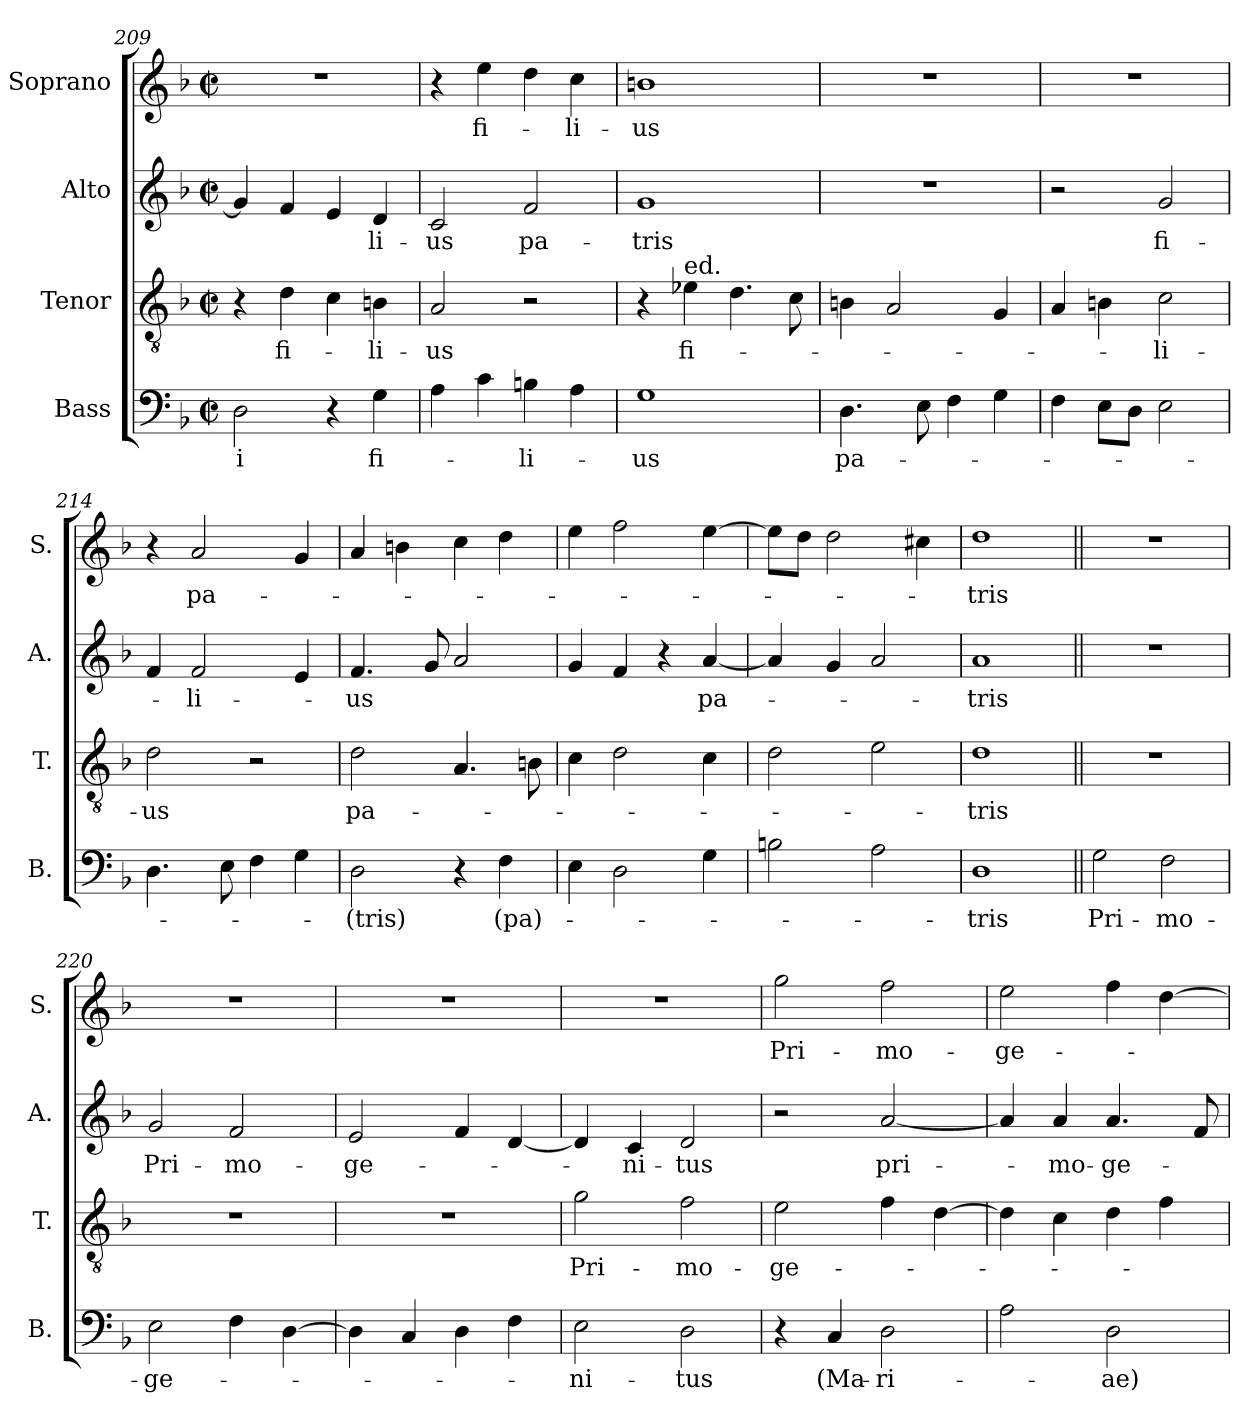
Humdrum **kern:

**kern	**text	**kern	**text	**kern	**text	**kern	**text
*part4	*part4	*part3	*part3	*part2	*part2	*part1	*part1
*staff4	*staff4	*staff3	*staff3	*staff2	*staff2	*staff1	*staff1
*I"Bass	*	*I"Tenor	*	*I"Alto	*	*I"Soprano	*
*I'B.	*	*I'T.	*	*I'A.	*	*I'S.	*
*clefF4	*	*clefGv2	*	*clefG2	*	*clefG2	*
*k[b-]	*	*k[b-]	*	*k[b-]	*	*k[b-]	*
*M2/2	*	*M2/2	*	*M2/2	*	*M2/2	*
*met(c|)	*	*met(c|)	*	*met(c|)	*	*met(c|)	*
=209	=209	=209	=209	=209	=209	=209	=209
!	!LO:LY:b	!	!	!	!	!	!
2D\	-i	4r	.	4g/]	.	1r	.
!	!	!	!LO:LY:b	!	!	!	!
.	.	4d\	fi-	4f/	.	.	.
4r	.	4c\	.	4e/	.	.	.
!	!LO:LY:b	!	!LO:LY:b	!	!LO:LY:b	!	!
4G\	fi-	4Bn\	-li-	4d/	-li-	.	.
=210	=210	=210	=210	=210	=210	=210	=210
!	!	!	!LO:LY:b	!	!LO:LY:b	!	!
4A\	.	2A/	-us	2c/	-us	4r	.
!	!	!	!	!	!	!	!LO:LY:b
4c\	.	.	.	.	.	4ee\	fi-
!	!LO:LY:b	!	!	!	!LO:LY:b	!	!
4Bn\	-li-	2r	.	2f/	pa-	4dd\	.
!	!	!	!	!	!	!	!LO:LY:b
4A\	.	.	.	.	.	4cc\	-li-
=211	=211	=211	=211	=211	=211	=211	=211
!	!LO:LY:b	!	!	!	!LO:LY:b	!	!LO:LY:b
1G	-us	4r	.	1g	-tris	1bn	-us
!	!	!LO:TX:a:t=ed.	!	!	!	!	!
!	!	!	!LO:LY:b	!	!	!	!
.	.	4e-X\	fi-	.	.	.	.
.	.	4.d\	.	.	.	.	.
.	.	8c\	.	.	.	.	.
=212	=212	=212	=212	=212	=212	=212	=212
!	!LO:LY:b	!	!	!	!	!	!
4.D\	pa-	4Bn\	.	1r	.	1r	.
.	.	2A/	.	.	.	.	.
8E\	.	.	.	.	.	.	.
4F\	.	.	.	.	.	.	.
4G\	.	4G/	.	.	.	.	.
=213	=213	=213	=213	=213	=213	=213	=213
4F\	.	4A/	.	2r	.	1r	.
8E\L	.	4Bn\	.	.	.	.	.
8D\J	.	.	.	.	.	.	.
!	!	!	!LO:LY:b	!	!LO:LY:b	!	!
2E\	.	2c\	li-	2g/	fi-	.	.
=214	=214	=214	=214	=214	=214	=214	=214
!	!	!	!LO:LY:b	!	!	!	!
4.D\	.	2d\	-us	4f/	.	4r	.
!	!	!	!	!	!LO:LY:b	!	!LO:LY:b
.	.	.	.	2f/	li-	2a/	pa-
8E\	.	.	.	.	.	.	.
4F\	.	2r	.	.	.	.	.
4G\	.	.	.	4e/	.	4g/	.
=215	=215	=215	=215	=215	=215	=215	=215
!	!LO:LY:b	!	!LO:LY:b	!	!LO:LY:b	!	!
2D\	(tris)	2d\	pa-	4.f/	-us	4a/	.
.	.	.	.	.	.	4bn\	.
.	.	.	.	8g/	.	.	.
4r	.	4.A/	.	2a/	.	4cc\	.
!	!LO:LY:b	!	!	!	!	!	!
4F\	(pa)-	.	.	.	.	4dd\	.
.	.	8Bn\	.	.	.	.	.
=216	=216	=216	=216	=216	=216	=216	=216
4E\	.	4c\	.	4g/	.	4ee\	.
2D\	.	2d\	.	4f/	.	2ff\	.
.	.	.	.	4r	.	.	.
!	!	!	!	!	!LO:LY:b	!	!
4G\	.	4c\	.	[4a/	pa-	[4ee\	.
=217	=217	=217	=217	=217	=217	=217	=217
2Bn\	.	2d\	.	4a/]	.	8ee\L]	.
.	.	.	.	.	.	8dd\J	.
.	.	.	.	4g/	.	2dd\	.
2A\	.	2e\	.	2a/	.	.	.
.	.	.	.	.	.	4cc#X\	.
=218	=218	=218	=218	=218	=218	=218	=218
!	!LO:LY:b	!	!LO:LY:b	!	!LO:LY:b	!	!LO:LY:b
1D	-tris	1d	-tris	1a	-tris	1dd	-tris
=219||	=219||	=219||	=219||	=219||	=219||	=219||	=219||
!	!LO:LY:b	!	!	!	!	!	!
2G\	Pri-	1r	.	1r	.	1r	.
!	!LO:LY:b	!	!	!	!	!	!
2F\	-mo-	.	.	.	.	.	.
=220	=220	=220	=220	=220	=220	=220	=220
!	!LO:LY:b	!	!	!	!LO:LY:b	!	!
2E\	-ge-	1r	.	2g/	Pri-	1r	.
!	!	!	!	!	!LO:LY:b	!	!
4F\	.	.	.	2f/	-mo-	.	.
[4D\	.	.	.	.	.	.	.
=221	=221	=221	=221	=221	=221	=221	=221
!	!	!	!	!	!LO:LY:b	!	!
4D\]	.	1r	.	2e/	-ge-	1r	.
4C/	.	.	.	.	.	.	.
4D\	.	.	.	4f/	.	.	.
4F\	.	.	.	[4d/	.	.	.
=222	=222	=222	=222	=222	=222	=222	=222
!	!LO:LY:b	!	!LO:LY:b	!	!	!	!
2E\	-ni-	2g\	Pri-	4d/]	.	1r	.
!	!	!	!	!	!LO:LY:b	!	!
.	.	.	.	4c/	-ni-	.	.
!	!LO:LY:b	!	!LO:LY:b	!	!LO:LY:b	!	!
2D\	-tus	2f\	-mo-	2d/	-tus	.	.
=223	=223	=223	=223	=223	=223	=223	=223
!	!	!	!LO:LY:b	!	!	!	!LO:LY:b
4r	.	2e\	-ge-	2r	.	2gg\	Pri-
!	!LO:LY:b	!	!	!	!	!	!
4C/	(Ma-	.	.	.	.	.	.
!	!LO:LY:b	!	!	!	!LO:LY:b	!	!LO:LY:b
2D\	-ri-	4f\	.	[2a/	pri-	2ff\	-mo-
.	.	[4d\	.	.	.	.	.
=224	=224	=224	=224	=224	=224	=224	=224
!	!	!	!	!	!	!	!LO:LY:b
2A\	.	4d\]	.	4a/]	.	2ee\	-ge-
!	!	!	!	!	!LO:LY:b	!	!
.	.	4c\	.	4a/	-mo-	.	.
!	!LO:LY:b	!	!	!	!LO:LY:b	!	!
2D\	-ae)	4d\	.	4.a/	-ge-	4ff\	.
.	.	4f\	.	.	.	[4dd\	.
.	.	.	.	8f/	.	.	.
=	=	=	=	=	=	=	=
*-	*-	*-	*-	*-	*-	*-	*-
